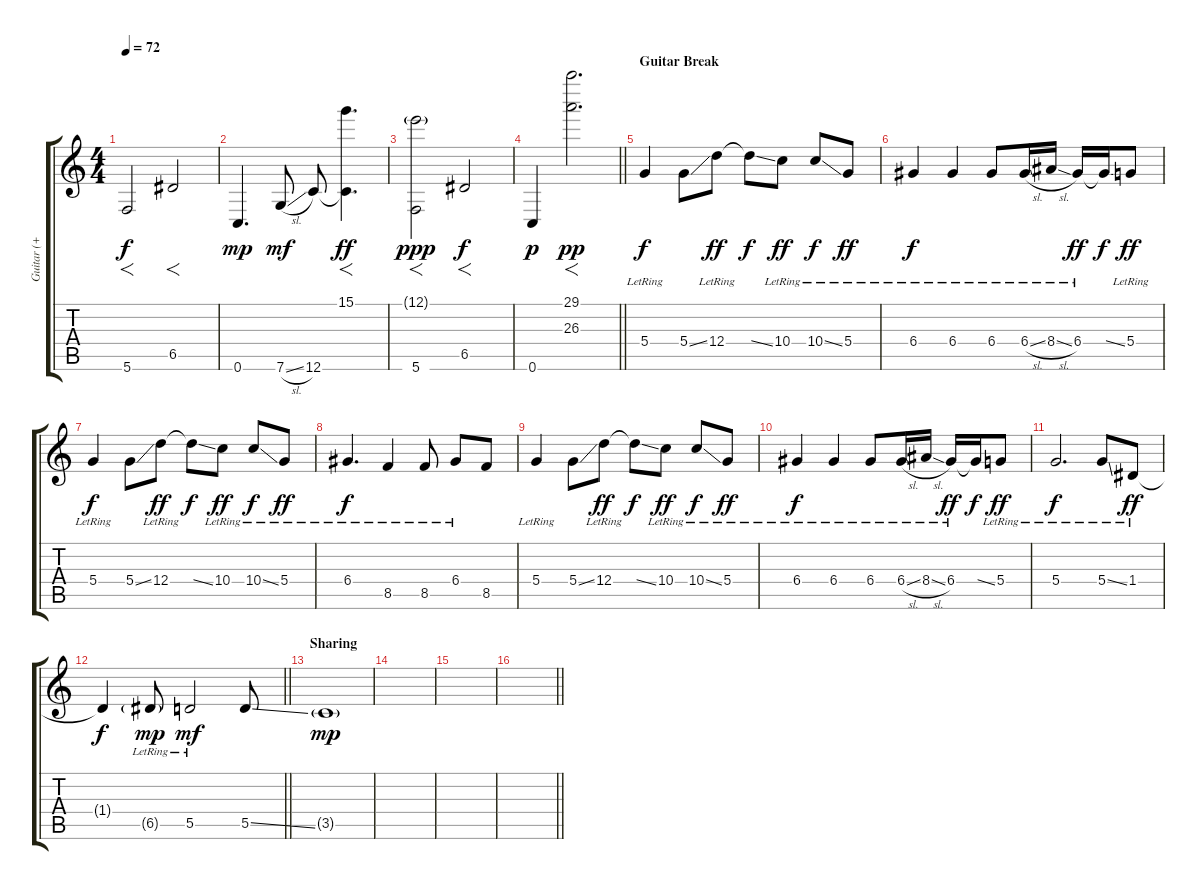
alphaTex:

\track ("Guitar (+ FX)" "Guitar (+ ") {instrument electricguitarjazz}
\staff {score tabs}
\tuning (E4 B3 G3 D3 A2 C2) {hide}
\ts (4 4)
\tempo 72
\clef g2
\ks c
5.6.2{f dy f instrument distortionguitar} 6.5.2{f} |
0.6.4{d dy mp} 7.6{sl}.8{dy mf balance 4 instrument fretlessbass} 12.6.8 (15.1 12.6{t}).4{f d dy ff balance 8} |
(12.1{g} 5.6).2{f dy ppp instrument distortionguitar} 6.5.2{f dy f} |
\barLineRight lightlight
0.6.4{dy p} (29.1 26.3).2{f d dy pp instrument electricpiano1} |
\section ("" "Guitar Break")
5.4{lr}.4{dy f volume 11 instrument electricguitarjazz} 5.4{ss}.8 12.4{lr}.8{dy ff} 12.4{ss t}.8{dy f} 10.4{lr}.8{dy ff} 10.4{ss lr}.8{dy f} 5.4{lr}.8{dy ff} |
6.4{lr}.4{dy f} 6.4{lr}.4 6.4{lr}.8 6.4{sl lr}.16 8.4{sl lr}.16 6.4{lr}.16{dy ff} 6.4{ss t}.16{dy f} 5.4{lr}.8{dy ff} |
5.4{lr}.4{dy f} 5.4{ss}.8 12.4{lr}.8{dy ff} 12.4{ss t}.8{dy f} 10.4{lr}.8{dy ff} 10.4{ss lr}.8{dy f} 5.4{lr}.8{dy ff} |
6.4{lr}.4{d dy f} 8.5{lr}.4 8.5{lr}.8 6.4{lr}.8 8.5.8 |
5.4{lr}.4 5.4{ss}.8 12.4{lr}.8{dy ff} 12.4{ss t}.8{dy f} 10.4{lr}.8{dy ff} 10.4{ss lr}.8{dy f} 5.4{lr}.8{dy ff} |
6.4{lr}.4{dy f} 6.4{lr}.4 6.4{lr}.8 6.4{sl lr}.16 8.4{sl lr}.16 6.4{lr}.16{dy ff} 6.4{ss t}.16{dy f} 5.4{lr}.8{dy ff} |
5.4{lr}.2{d dy f} 5.4{ss lr}.8 1.4{lr}.8{dy ff} |
\barLineRight lightlight
1.4{t}.4{dy f} 6.5{g lr}.8{dy mp} 5.5{lr}.2{dy mf} 5.5{ss}.8 |
\section ("" "Sharing")
3.5{g}.1{dy mp} |
|
|
\barLineRight lightlight
